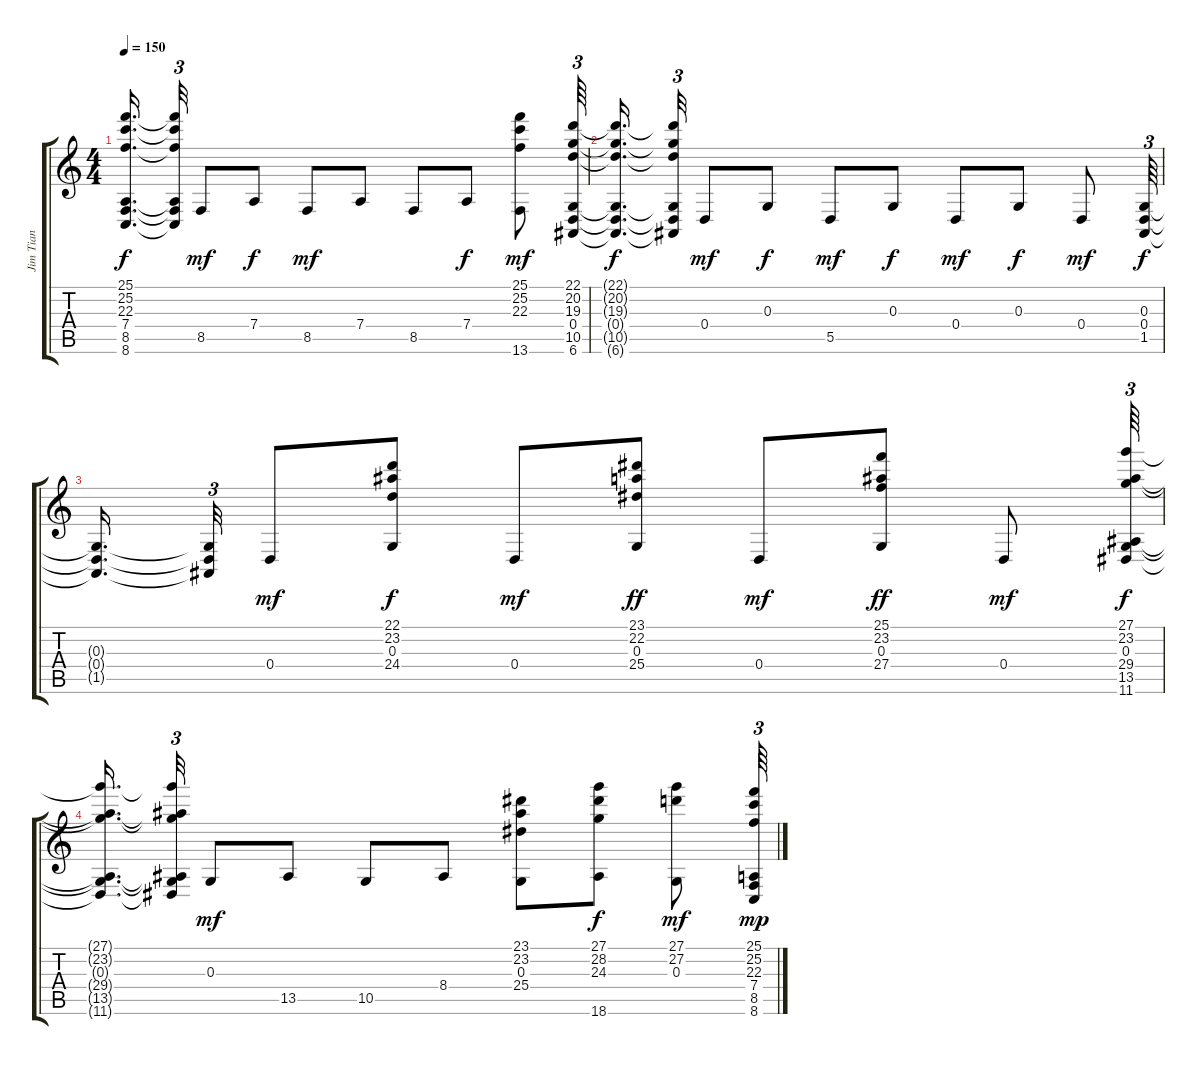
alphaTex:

\track ("Jim Tian  " "Jim Tian  ") {instrument acousticgrandpiano}
\staff {score tabs}
\tuning (E4 B3 G3 D3 A2 E2) {hide}
\ts (4 4)
\tempo 150
\clef g2
\ks c
(25.1{t} 25.2{t} 22.3{t} 7.4{t} 8.5{t} 8.6{t}).16{d dy f beam splitsecondary} (25.1{t} 25.2{t} 22.3{t} 7.4{t} 8.5{t} 8.6{t}).32{tu (3 2)} 8.5.8{dy mf} 7.4.8{dy f} 8.5.8{dy mf} 7.4.8 8.5.8 7.4.8{dy f} (25.1 25.2 22.3 13.6).8{dy mf} (22.1 20.2 19.3 0.4 10.5 6.6).64{tu (3 2)} |
(22.1{t} 20.2{t} 19.3{t} 0.4{t} 10.5{t} 6.6{t}).16{d dy f beam splitsecondary} (22.1{t} 20.2{t} 19.3{t} 0.4{t} 10.5{t} 6.6{t}).32{tu (3 2)} 0.4.8{dy mf} 0.3.8{dy f} 5.5.8{dy mf} 0.3.8{dy f} 0.4.8{dy mf} 0.3.8{dy f} 0.4.8{dy mf} (0.3 0.4 1.5).64{tu (3 2) dy f} |
(0.3{t} 0.4{t} 1.5{t}).16{d beam splitsecondary} (0.3{t} 0.4{t} 1.5{t}).32{tu (3 2)} 0.4.8{dy mf} (22.1 23.2 0.3 24.4).8{dy f} 0.4.8{dy mf} (23.1 22.2 0.3 25.4).8{dy ff} 0.4.8{dy mf} (25.1 23.2 0.3 27.4).8{dy ff} 0.4.8{dy mf} (27.1 23.2 0.3 29.4 13.5 11.6).64{tu (3 2) dy f volume 12} |
(27.1{t} 23.2{t} 0.3{t} 29.4{t} 13.5{t} 11.6{t}).16{d beam splitsecondary} (27.1{t} 23.2{t} 0.3{t} 29.4{t} 13.5{t} 11.6{t}).32{tu (3 2)} 0.3.8{dy mf} 13.5.8 10.5.8 8.4.8 (23.1 23.2 0.3 25.4).8 (27.1 28.2 24.3 18.6).8{dy f} (27.1 27.2 0.3).8{dy mf} (25.1 25.2 22.3 7.4 8.5 8.6).64{tu (3 2) dy mp}
